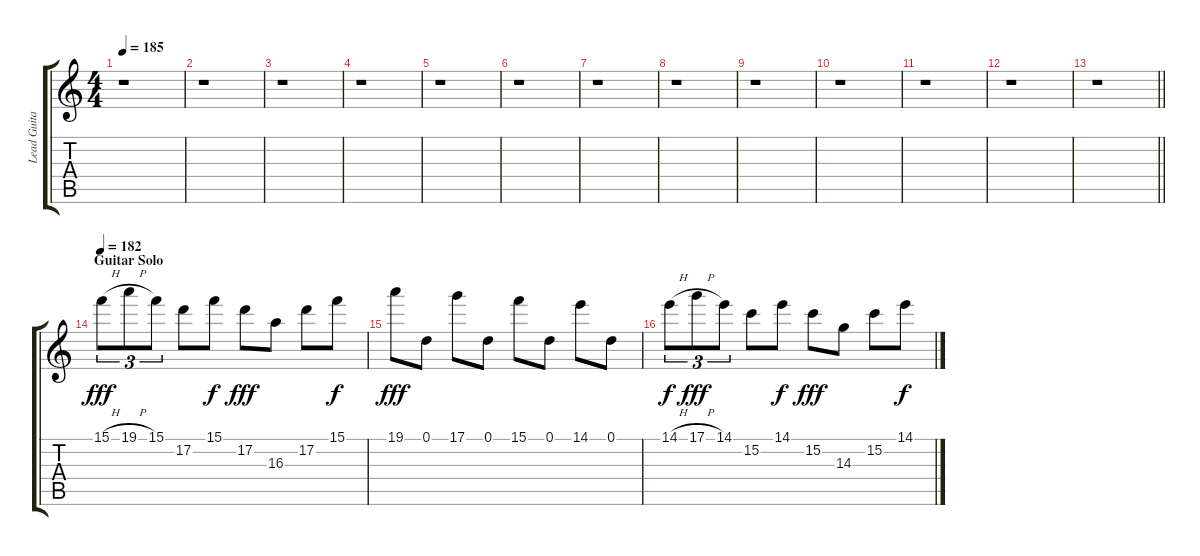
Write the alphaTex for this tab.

\track ("Lead Guitar I" "Lead Guita") {instrument distortionguitar}
\staff {score tabs}
\tuning (D4 A3 F3 C3 G2 C2) {hide}
\ts (4 4)
\tempo 185
\clef g2
\ks c
r.1{dy fff} |
r.1 |
r.1 |
r.1 |
r.1 |
r.1 |
r.1 |
r.1 |
r.1 |
r.1 |
r.1 |
r.1 |
\barLineRight lightlight
r.1 |
\section ("" "Guitar Solo")
\tempo 182
15.1{h}.8{tu (3 2) volume 16 balance 8 instrument distortionguitar} 19.1{h}.8{tu (3 2)} 15.1.8{tu (3 2)} 17.2.8 15.1.8{dy f} 17.2.8{dy fff} 16.3.8 17.2.8 15.1.8{dy f} |
19.1.8{dy fff} 0.1.8 17.1.8 0.1.8 15.1.8 0.1.8 14.1.8 0.1.8 |
14.1{h}.8{tu (3 2) dy f} 17.1{h}.8{tu (3 2) dy fff} 14.1.8{tu (3 2)} 15.2.8 14.1.8{dy f} 15.2.8{dy fff} 14.3.8 15.2.8 14.1.8{dy f}
